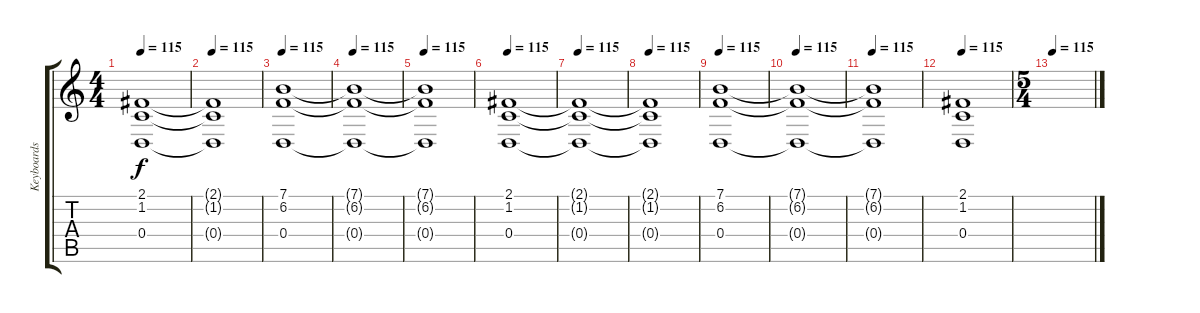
\track ("Keyboards - Pad" "Keyboards ") {instrument pad7halo}
\staff {score tabs}
\tuning (E4 B3 G3 D3 A2 E2) {hide}
\ts (4 4)
\tempo 115
\clef g2
\ks c
(2.1{t} 1.2{t} 0.4{t}).1{dy f} |
\tempo 115
(2.1{t} 1.2{t} 0.4{t}).1 |
\tempo 115
(7.1 6.2 0.4).1 |
\tempo 115
(7.1{t} 6.2{t} 0.4{t}).1 |
\tempo 115
(7.1{t} 6.2{t} 0.4{t}).1 |
\tempo 115
(2.1 1.2 0.4).1 |
\tempo 115
(2.1{t} 1.2{t} 0.4{t}).1 |
\tempo 115
(2.1{t} 1.2{t} 0.4{t}).1 |
\tempo 115
(7.1 6.2 0.4).1 |
\tempo 115
(7.1{t} 6.2{t} 0.4{t}).1 |
\tempo 115
(7.1{t} 6.2{t} 0.4{t}).1 |
\tempo 115
(2.1 1.2 0.4).1 |
\ts (5 4)
\tempo 115
